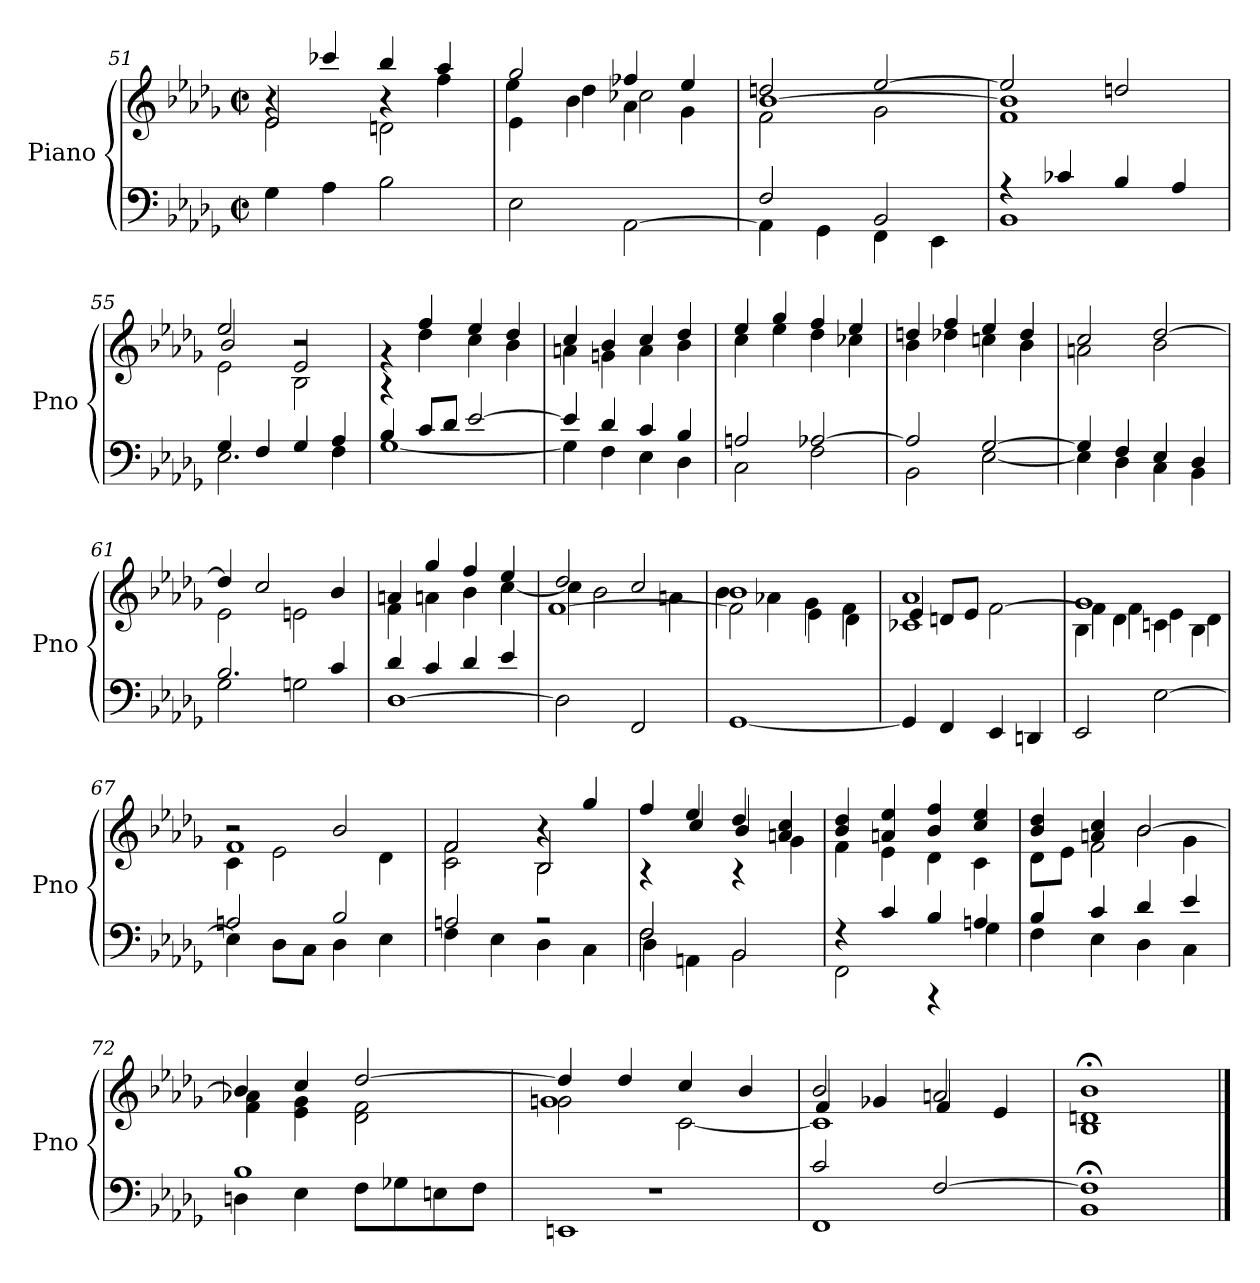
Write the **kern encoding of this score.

**kern	**kern
*part1	*part1
*staff2	*staff1
*I"Piano	*
*I'Pno	*
*clefF4	*clefG2
*k[b-e-a-d-g-]	*k[b-e-a-d-g-]
*M4/4	*M4/4
*met(c|)	*met(c|)
=51	=51
*	*^
*	*	*^
4G-\	4r	2e-\	2e-/
4A-\	4ccc-X/	.	.
2B-\	4bb-/	2dn\	4r
.	4aa-/	.	4ff\
=52	=52	=52	=52
2E-\	2gg-/	4e-\	4ee-\
.	.	4b-\	4dd-\
[2AA-\	4ff-X/	4a-\	2cc-X\
.	4ee-/	4g-\	.
=53	=53	=53	=53
*^	*	*	*
4AA-\]	2F/	2ddn/	2f\	[1b-
4GG-\	.	.	.	.
4FF\	2BB-/	[2ee-/	2g-\	.
4EE-\	.	.	.	.
=54	=54	=54	=54	=54
4r	1BB-	2ee-/]	1f	1b-]
4c-X/	.	.	.	.
4B-/	.	2ddn/	.	.
4A-/	.	.	.	.
=55	=55	=55	=55	=55
4G-/	2.E-\	2ee-/	2e-\	2b-/
4F/	.	.	.	.
4G-/	.	2r	2B-\	2e-/
4A-/	4F\	.	.	.
*	*	*	*v	*v
!!LO:LB:g=z
=56	=56	=56	=56
4B-/	[1G-	4rg	4rA
8c/L	.	4ff/	4dd-\
8d-/J	.	.	.
[2e-/	.	4ee-/	4cc\
.	.	4dd-/	4b-\
=57	=57	=57	=57
4e-/]	4G-\]	4cc/	4an\
4d-/	4F\	4b-/	4gn\
4c/	4E-\	4cc/	4a\
4B-/	4D-\	4dd-/	4b-\
=58	=58	=58	=58
2An/	2C\	4ee-/	4cc\
.	.	4gg-/	4ee-\
[2A-X/	2F\	4ff/	4dd-\
.	.	4ee-/	4cc-X\
=59	=59	=59	=59
2A-/]	2BB-\	4ddn/	4b-\
.	.	4ff/	4dd-X\
[2G-/	[2E-\	4ee-/	4ccn\
.	.	4dd-/	4b-\
=60	=60	=60	=60
4G-/]	4E-\]	2cc/	2an\
4F/	4D-\	.	.
4E-/	4C\	[2dd-/	2b-\
4D-/	4BB-\	.	.
=61	=61	=61	=61
2.B-/	2G-\	4dd-/]	2e-\
.	.	2cc/	.
.	2Gn\	.	2en\
4c/	.	4b-/	.
!!LO:PB:g=z	!!
=62	=62	=62	=62
[1D-	4d-/	4an/	4f\
.	4c/	4gg-/	4an\
.	4d-/	4ff/	4b-\
.	4e-/	4ee-/	[4cc\
*v	*v	*	*
=63	=63	=63
*	*	*^
2D-\]	2dd-/	4cc\]	[1f
.	.	2b-\	.
2FF/	2cc/	.	.
.	.	4an\	.
=64	=64	=64	=64
[1GG-	1b-	4b-\	2f\]
.	.	4a-X\	.
.	.	4g-\	4e-\
.	.	4f\	4d-\
=65	=65	=65	=65
4GG-/]	1a-	1c-X	4e-/
4FF/	.	.	8dn/L
.	.	.	8e-/J
4EE-/	.	.	[2f\
4DDn/	.	.	.
=66	=66	=66	=66
2EE-/	1g-	4B-\	4f\]
.	.	4d-\	4f\
[2E-\	.	4cn\	4e-\
.	.	4B-\	4d-\
=67	=67	=67	=67
*^	*	*	*
4E-\]	2An/	2r	4c\	1f
8D-\L	.	.	2e-\	.
8C\J	.	.	.	.
4D-\	2B-/	2b-/	.	.
4E-\	.	.	4d-\	.
=68	=68	=68	=68	=68
2An/	4F\	2f/	2c\	2f\
.	4E-\	.	.	.
2r	4D-\	4r	2B-\	2B-/
.	4C\	4gg-/	.	.
!!LO:LB:g=z	!!	!!
=69	=69	=69	=69	=69
*	*^	*	*	*
2F/	2F\	4D-\	4ff/	2ryy	4rA
.	.	4AAn\	4ee-/	.	4cc/
2BB-/	2BB-\	2ryy	4dd-/	4rA	4b-/
.	.	.	4an/ 4cc/	4g-\	4ryy
*	*v	*v	*	*	*
*	*	*	*v	*v
=70	=70	=70	=70
4rF	2FF\	4b-/ 4dd-/	4f\
4c/	.	4an/ 4ee-/	4e-\
4B-/	4rAAA	4b-/ 4ff/	4d-\
4An/	4G-\	4cc/ 4ee-/	4c\
=71	=71	=71	=71
*	*	*	*^
4B-/	4F\	4b-/ 4dd-/	8d-\L	2ryy
.	.	.	8e-\J	.
4c/	4E-\	4an/ 4cc/	2f\	.
4d-/	4D-\	[2b-/	.	2b-\
4e-/	4C\	.	4g-\	.
*	*	*	*v	*v
=72	=72	=72	=72
1B-	4Dn\	4b-/]	4f\ 4a-X\
.	4E-\	4cc/	4e-\ 4g-\
.	8F\L	[2dd-/	2d-\ 2f\
.	8G-X\	.	.
.	8En\	.	.
.	8F\J	.	.
=73	=73	=73	=73
*	*	*	*^
1r	1EEn	4dd-/]	2gn\	1g
.	.	4dd-/	.	.
.	.	4cc/	[2c\	.
.	.	4b-/	.	.
=74	=74	=74	=74	=74
2c/	1FF	2b-/	1c]	4f/
.	.	.	.	4g-X/
[2F/	.	2an/	.	4f/
.	.	.	.	4e-/
*v	*v	*	*	*
*	*v	*v	*v
!!LO:LB:g=z
=75	=75
1BB-; 1F];	1B-;< 1dn;< 1b-;<
==	==
*-	*-
